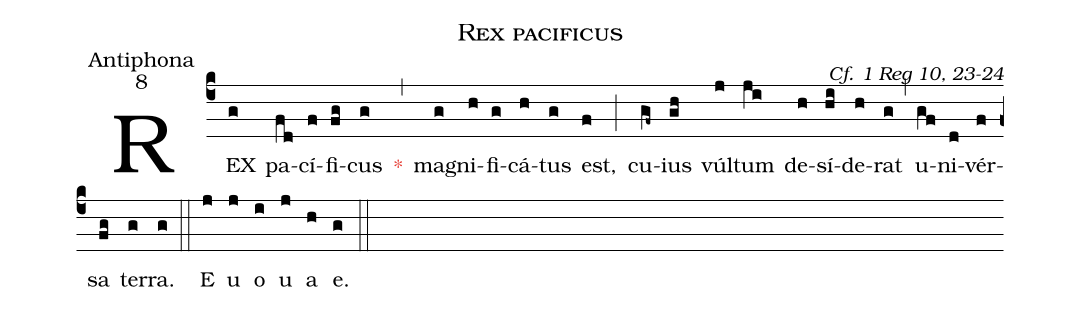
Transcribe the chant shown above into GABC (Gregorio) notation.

name:Rex pacificus;
office-part:Antiphona;
mode:8;
commentary:Cf. 1 Reg 10, 23-24;
%%
(c4) REX(g) pa(fd)cí(f)fi(fg)cus(g) <c>*</c>(,) ma(g)gni(h)fi(g)cá(h)tus(g) est,(f) (;) cu(gf~)ius(gh) vúl(j)tum(ji) de(h)sí(hi)de(h)rat(g) (,) u(gf)ni(d)vér(f)sa(fg) ter(g)ra.(g) (::) E(j) u(j) o(i) u(j) a(h) e.(g) (::)
